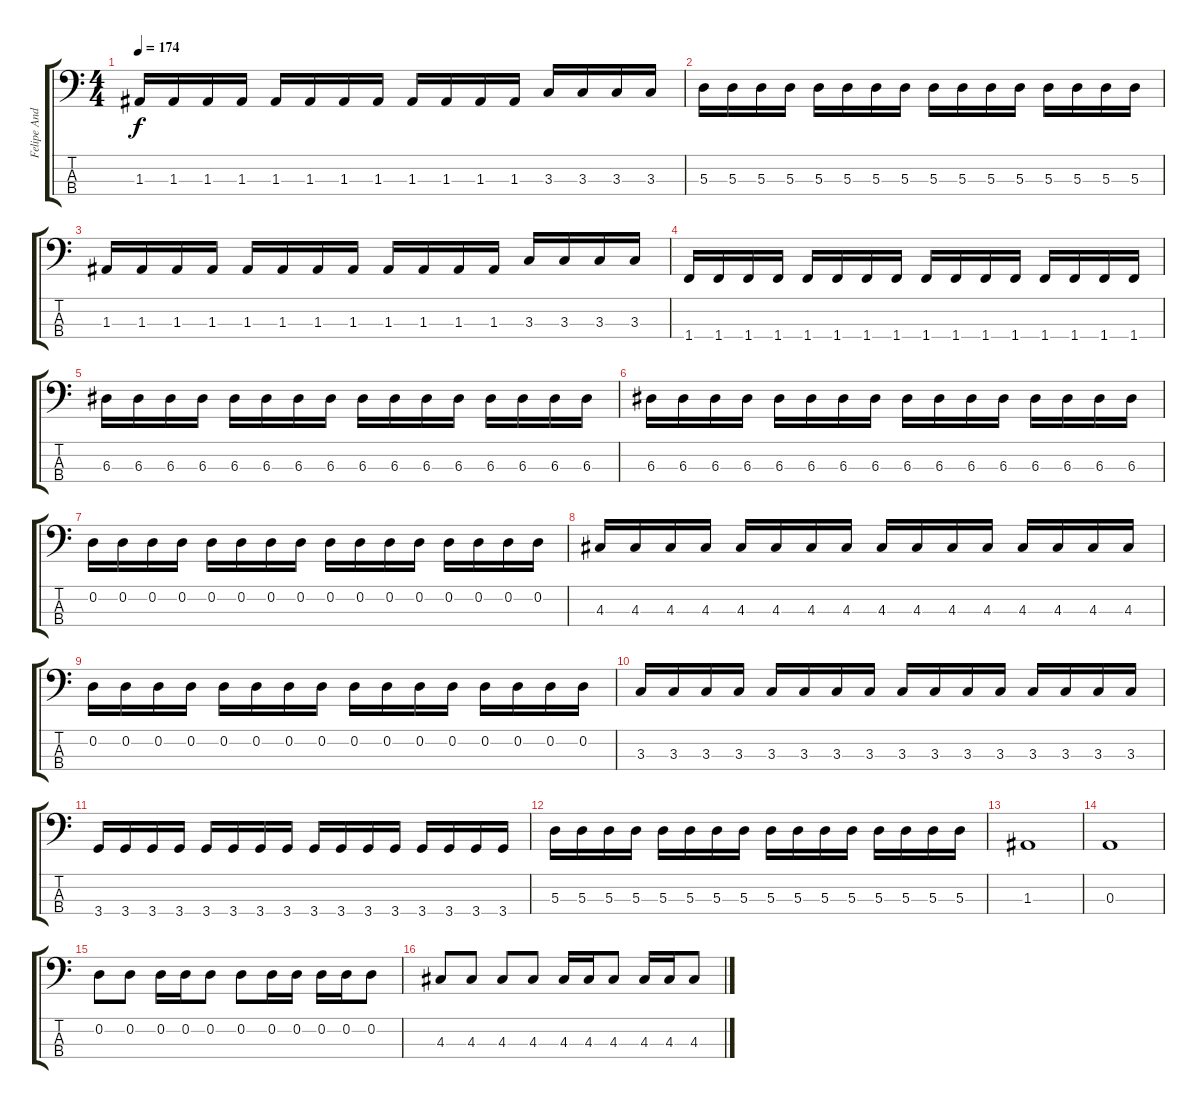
\track ("Felipe Andreolli" "Felipe And") {instrument electricbassfinger}
\staff {score tabs}
\tuning (G2 D2 A1 E1) {hide}
\ts (4 4)
\tempo 174
\clef f4
\ks c
1.3.16{dy f} 1.3.16 1.3.16 1.3.16 1.3.16 1.3.16 1.3.16 1.3.16 1.3.16 1.3.16 1.3.16 1.3.16 3.3.16 3.3.16 3.3.16 3.3.16 |
5.3.16 5.3.16 5.3.16 5.3.16 5.3.16 5.3.16 5.3.16 5.3.16 5.3.16 5.3.16 5.3.16 5.3.16 5.3.16 5.3.16 5.3.16 5.3.16 |
1.3.16 1.3.16 1.3.16 1.3.16 1.3.16 1.3.16 1.3.16 1.3.16 1.3.16 1.3.16 1.3.16 1.3.16 3.3.16 3.3.16 3.3.16 3.3.16 |
1.4.16 1.4.16 1.4.16 1.4.16 1.4.16 1.4.16 1.4.16 1.4.16 1.4.16 1.4.16 1.4.16 1.4.16 1.4.16 1.4.16 1.4.16 1.4.16 |
6.3.16 6.3.16 6.3.16 6.3.16 6.3.16 6.3.16 6.3.16 6.3.16 6.3.16 6.3.16 6.3.16 6.3.16 6.3.16 6.3.16 6.3.16 6.3.16 |
6.3.16 6.3.16 6.3.16 6.3.16 6.3.16 6.3.16 6.3.16 6.3.16 6.3.16 6.3.16 6.3.16 6.3.16 6.3.16 6.3.16 6.3.16 6.3.16 |
0.2.16 0.2.16 0.2.16 0.2.16 0.2.16 0.2.16 0.2.16 0.2.16 0.2.16 0.2.16 0.2.16 0.2.16 0.2.16 0.2.16 0.2.16 0.2.16 |
4.3.16 4.3.16 4.3.16 4.3.16 4.3.16 4.3.16 4.3.16 4.3.16 4.3.16 4.3.16 4.3.16 4.3.16 4.3.16 4.3.16 4.3.16 4.3.16 |
0.2.16 0.2.16 0.2.16 0.2.16 0.2.16 0.2.16 0.2.16 0.2.16 0.2.16 0.2.16 0.2.16 0.2.16 0.2.16 0.2.16 0.2.16 0.2.16 |
3.3.16 3.3.16 3.3.16 3.3.16 3.3.16 3.3.16 3.3.16 3.3.16 3.3.16 3.3.16 3.3.16 3.3.16 3.3.16 3.3.16 3.3.16 3.3.16 |
3.4.16 3.4.16 3.4.16 3.4.16 3.4.16 3.4.16 3.4.16 3.4.16 3.4.16 3.4.16 3.4.16 3.4.16 3.4.16 3.4.16 3.4.16 3.4.16 |
5.3.16 5.3.16 5.3.16 5.3.16 5.3.16 5.3.16 5.3.16 5.3.16 5.3.16 5.3.16 5.3.16 5.3.16 5.3.16 5.3.16 5.3.16 5.3.16 |
1.3.1 |
0.3.1 |
0.2.8 0.2.8 0.2.16 0.2.16 0.2.8 0.2.8 0.2.16 0.2.16 0.2.16 0.2.16 0.2.8 |
4.3.8 4.3.8 4.3.8 4.3.8 4.3.16 4.3.16 4.3.8 4.3.16 4.3.16 4.3.8
